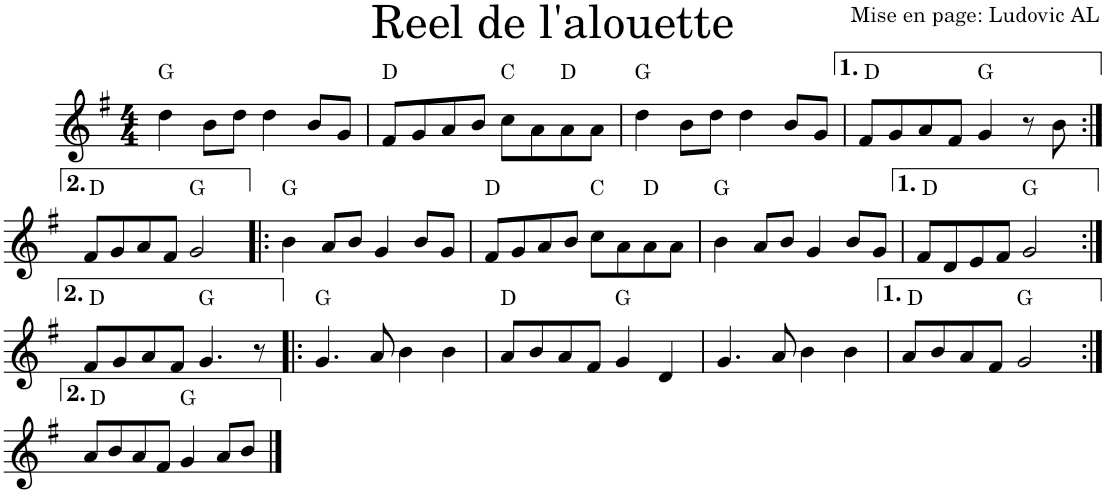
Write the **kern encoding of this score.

**kern	**harte
*part1	*part1
*staff1	*
*I"Violon	*
*I'Vln.	*
*clefG2	*
*k[f#]	*
*M4/4	*
=1	=1
4dd\	G:maj
8b\L	.
8dd\J	.
4dd\	.
8b/L	.
8g/J	.
=2	=2
8f#/L	D:maj
8g/	.
8a/	.
8b/J	.
8cc\L	C:maj
8a\	.
8a\	D:maj
8a\J	.
=3	=3
4dd\	G:maj
8b\L	.
8dd\J	.
4dd\	.
8b/L	.
8g/J	.
=4	=4
8f#/L	D:maj
8g/	.
8a/	.
8f#/J	.
4g/	G:maj
8r	.
8b\	.
!!LO:LB:g=z
=5:|!	=5:|!
8f#/L	D:maj
8g/	.
8a/	.
8f#/J	.
2g/	G:maj
=6!|:	=6!|:
4b\	G:maj
8a/L	.
8b/J	.
4g/	.
8b/L	.
8g/J	.
=7	=7
8f#/L	D:maj
8g/	.
8a/	.
8b/J	.
8cc\L	C:maj
8a\	.
8a\	D:maj
8a\J	.
=8	=8
4b\	G:maj
8a/L	.
8b/J	.
4g/	.
8b/L	.
8g/J	.
=9	=9
8f#/L	D:maj
8d/	.
8e/	.
8f#/J	.
2g/	G:maj
!!LO:LB:g=z
=10:|!	=10:|!
8f#/L	D:maj
8g/	.
8a/	.
8f#/J	.
4.g/	G:maj
8r	.
=11!|:	=11!|:
4.g/	G:maj
8a/	.
4b\	.
4b\	.
=12	=12
8a/L	D:maj
8b/	.
8a/	.
8f#/J	.
4g/	G:maj
4d/	.
=13	=13
4.g/	.
8a/	.
4b\	.
4b\	.
=14	=14
8a/L	D:maj
8b/	.
8a/	.
8f#/J	.
2g/	G:maj
!!LO:LB:g=z
=15:|!	=15:|!
8a/L	D:maj
8b/	.
8a/	.
8f#/J	.
4g/	G:maj
8a/L	.
8b/J	.
==	==
*-	*-
